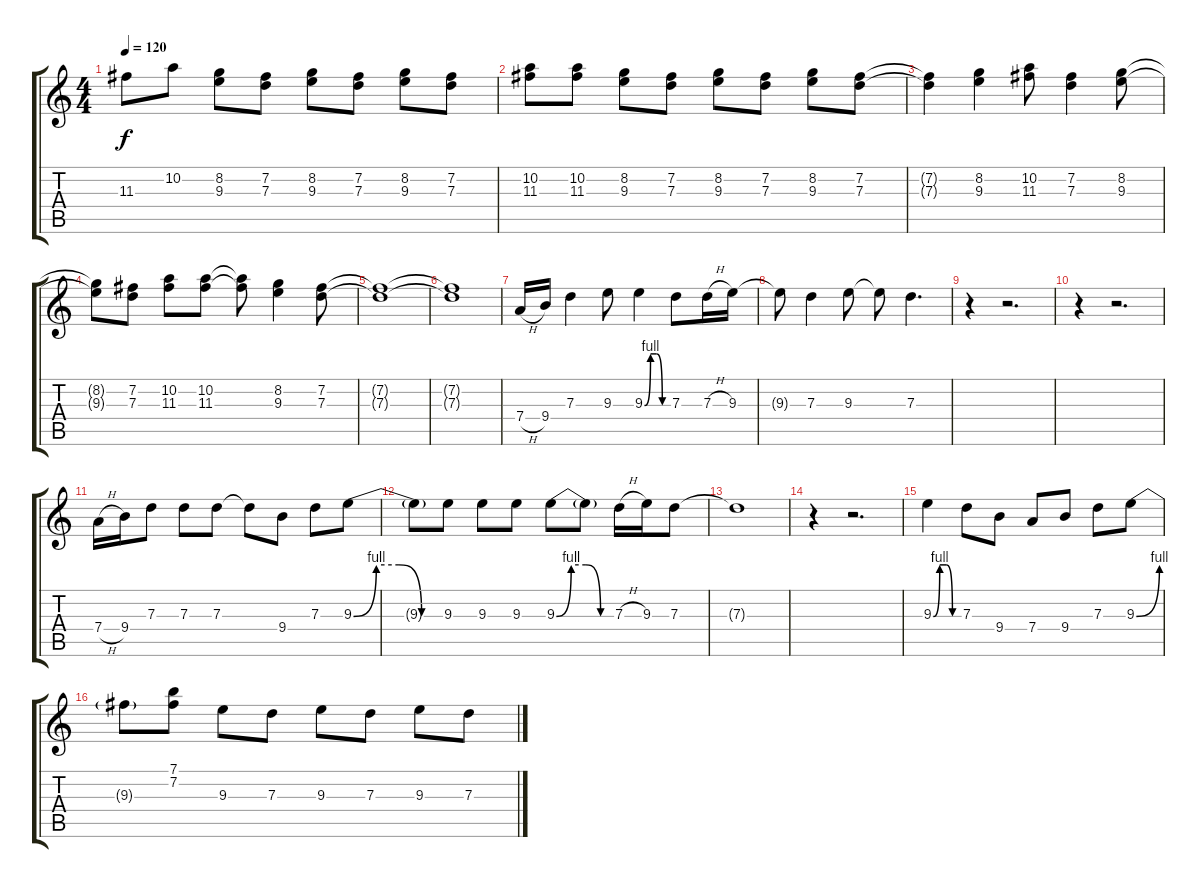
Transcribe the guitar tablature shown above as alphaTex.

\track "" {instrument distortionguitar}
\staff {score tabs}
\tuning (E4 B3 G3 D3 A2 E2) {hide}
\ts (4 4)
\tempo 120
\clef g2
\ks c
11.3.8{dy f} 10.2.8 (8.2 9.3).8 (7.2 7.3).8 (8.2 9.3).8 (7.2 7.3).8 (8.2 9.3).8 (7.2 7.3).8 |
(10.2 11.3).8 (10.2 11.3).8 (8.2 9.3).8 (7.2 7.3).8 (8.2 9.3).8 (7.2 7.3).8 (8.2 9.3).8 (7.2 7.3).8 |
(7.2{t} 7.3{t}).4 (8.2 9.3).4 (10.2 11.3).8 (7.2 7.3).4 (8.2 9.3).8 |
(8.2{t} 9.3{t}).8 (7.2 7.3).8 (10.2 11.3).8 (10.2 11.3).8 (10.2{t} 11.3{t}).8 (8.2 9.3).4 (7.2 7.3).8 |
(7.2{t} 7.3{t}).1 |
(7.2{t} 7.3{t}).1 |
7.4{h}.16 9.4.16 7.3.4 9.3.8 9.3{be (custom 0 0 15 4 30 4 45 0 60 0)}.4 7.3.8 7.3{h}.16 9.3.16 |
9.3{t}.8 7.3.4 9.3.8 9.3{t}.8 7.3.4{d} |
r.4 r.2{d} |
r.4 r.2{d} |
7.4{h}.16 9.4.16 7.3.8 7.3.8 7.3.8 7.3{t}.8 9.4.8 7.3.8 9.3{be (custom 0 0 15 4 30 4 45 0 60 0)}.8 |
9.3{t}.8 9.3.8 9.3.8 9.3.8 9.3{be (custom 0 0 15 4 30 4 45 0 60 0)}.8 9.3{t}.8 7.3{h}.16 9.3.16 7.3.8 |
7.3{t}.1 |
r.4 r.2{d} |
9.3{be (custom 0 0 15 4 30 4 45 0 60 0)}.4 7.3.8 9.4.8 7.4.8 9.4.8 7.3.8 9.3{be (bend 0 0 60 4)}.8 |
9.3{t}.8 (7.1 7.2).8 9.3.8 7.3.8 9.3.8 7.3.8 9.3.8 7.3.8
